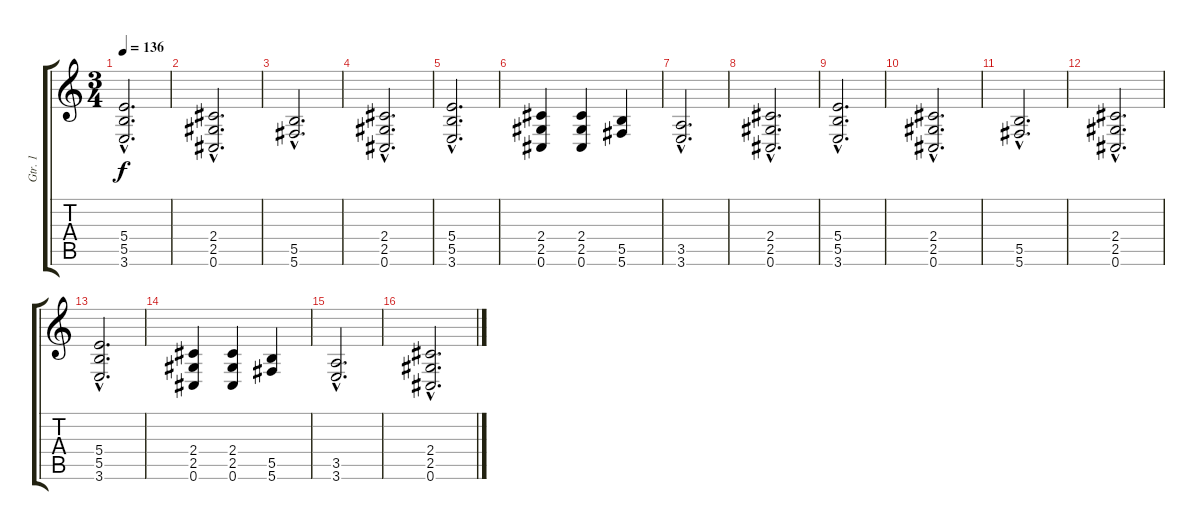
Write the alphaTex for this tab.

\track ("Gtr. 1" "Gtr. 1") {instrument distortionguitar}
\staff {score tabs}
\tuning (Db4 Ab3 E3 B2 Gb2 Db2) {hide}
\ts (3 4)
\tempo 136
\clef g2
\ks c
(5.4{hac} 5.5{hac} 3.6{hac}).2{d dy f} |
(2.4{hac} 2.5{hac} 0.6{hac}).2{d} |
(5.5{hac} 5.6{hac}).2{d} |
(2.4{hac} 2.5{hac} 0.6{hac}).2{d} |
(5.4{hac} 5.5{hac} 3.6{hac}).2{d} |
(2.4 2.5 0.6).4 (2.4 2.5 0.6).4 (5.5 5.6).4 |
(3.5{hac} 3.6{hac}).2{d} |
(2.4{hac} 2.5{hac} 0.6{hac}).2{d} |
(5.4{hac} 5.5{hac} 3.6{hac}).2{d} |
(2.4{hac} 2.5{hac} 0.6{hac}).2{d} |
(5.5{hac} 5.6{hac}).2{d} |
(2.4{hac} 2.5{hac} 0.6{hac}).2{d} |
(5.4{hac} 5.5{hac} 3.6{hac}).2{d} |
(2.4 2.5 0.6).4 (2.4 2.5 0.6).4 (5.5 5.6).4 |
(3.5{hac} 3.6{hac}).2{d} |
(2.4{hac} 2.5{hac} 0.6{hac}).2{d}
